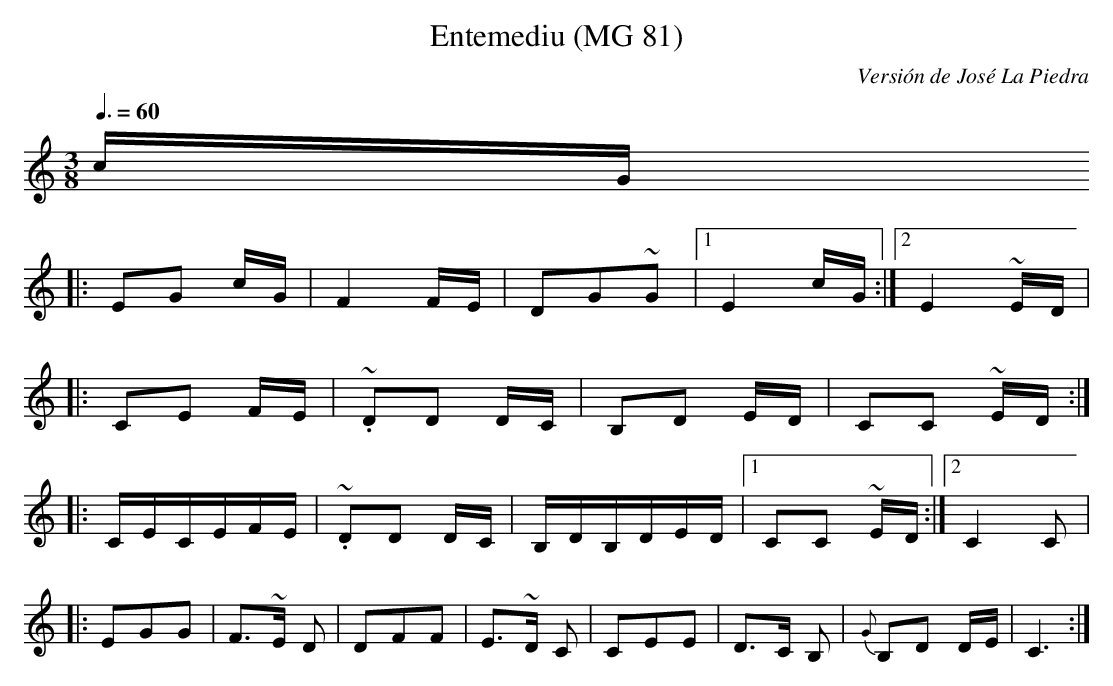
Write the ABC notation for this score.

X:1
T:Entemediu (MG 81)
C:Versión de José La Piedra
M:3/8
L:1/8
Q:3/8=60
E:Comp.
K:C
c/G/
|: EG c/G/|F2 F/E/|DG~G|[1 E2 c/G/ :|[2 E2 ~E/D/|
|: CE F/E/|.~DD D/C/|B,D E/D/|CC ~E/D/ :|
|: C/E/C/E/F/E/|.~DD D/C/|B,/D/B,/D/E/D/|[1 CC ~E/D/ :|[2 C2 C|
|: EGG|F>~E D|DFF|E>~D C|CEE|D>C B,|{G}B,D D/E/|C3 :|
